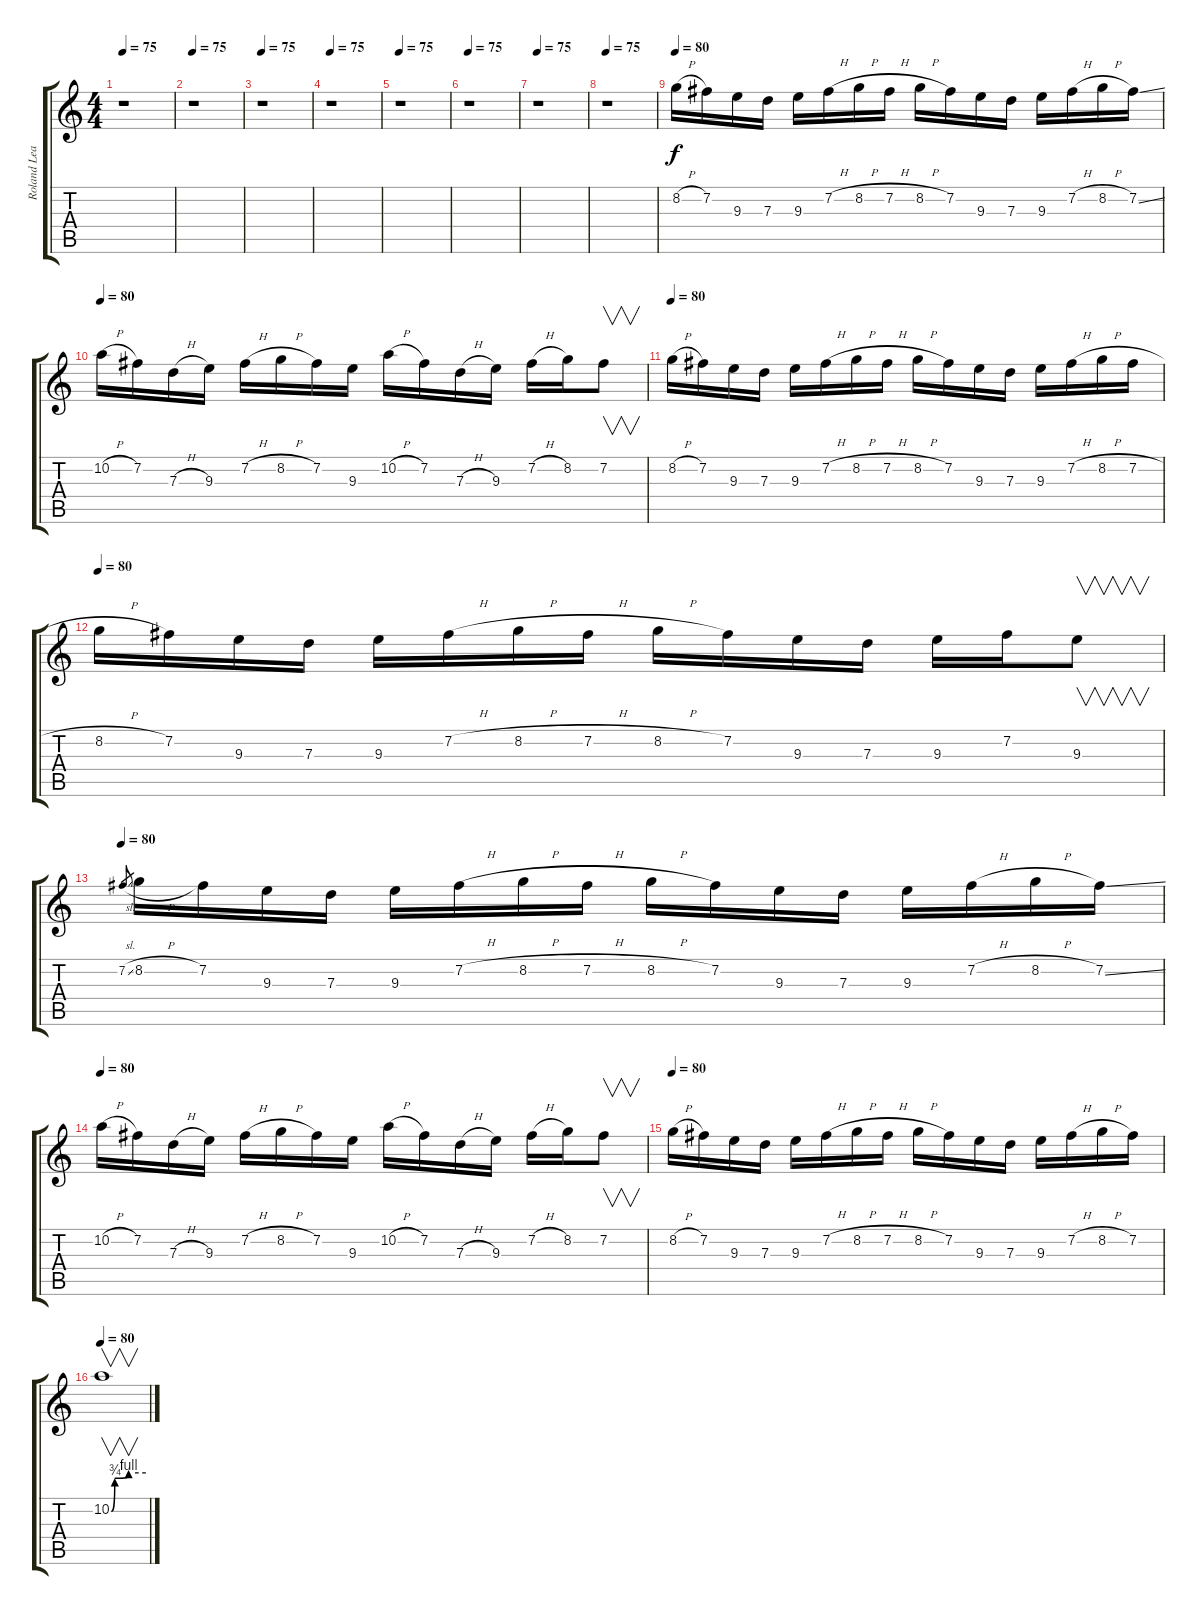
\track ("Roland Lead" "Roland Lea") {instrument overdrivenguitar}
\staff {score tabs}
\tuning (E4 B3 G3 D3 A2 E2) {hide}
\ts (4 4)
\tempo 75
\clef g2
\ks c
r.1{dy f} |
\tempo 75
r.1 |
\tempo 75
r.1 |
\tempo 75
r.1 |
\tempo 75
r.1 |
\tempo 75
r.1 |
\tempo 75
r.1 |
\tempo 75
r.1 |
\tempo 80
8.2{h}.16 7.2.16 9.3.16 7.3.16 9.3.16 7.2{h}.16 8.2{h}.16 7.2{h}.16 8.2{h}.16 7.2.16 9.3.16 7.3.16 9.3.16 7.2{h}.16 8.2{h}.16 7.2{ss}.16 |
\tempo 80
10.2{h}.16 7.2.16 7.3{h}.16 9.3.16 7.2{h}.16 8.2{h}.16 7.2.16 9.3.16 10.2{h}.16 7.2.16 7.3{h}.16 9.3.16 7.2{h}.16 8.2.16 7.2.8{v} |
\tempo 80
8.2{h}.16 7.2.16 9.3.16 7.3.16 9.3.16 7.2{h}.16 8.2{h}.16 7.2{h}.16 8.2{h}.16 7.2.16 9.3.16 7.3.16 9.3.16 7.2{h}.16 8.2{h}.16 7.2{h}.16 |
\tempo 80
8.2{h}.16 7.2.16 9.3.16 7.3.16 9.3.16 7.2{h}.16 8.2{h}.16 7.2{h}.16 8.2{h}.16 7.2.16 9.3.16 7.3.16 9.3.16 7.2.16 9.3.8{v} |
\tempo 80
7.2{sl}.8{gr} 8.2{h}.16 7.2.16 9.3.16 7.3.16 9.3.16 7.2{h}.16 8.2{h}.16 7.2{h}.16 8.2{h}.16 7.2.16 9.3.16 7.3.16 9.3.16 7.2{h}.16 8.2{h}.16 7.2{ss}.16 |
\tempo 80
10.2{h}.16 7.2.16 7.3{h}.16 9.3.16 7.2{h}.16 8.2{h}.16 7.2.16 9.3.16 10.2{h}.16 7.2.16 7.3{h}.16 9.3.16 7.2{h}.16 8.2.16 7.2.8{v} |
\tempo 80
8.2{h}.16 7.2.16 9.3.16 7.3.16 9.3.16 7.2{h}.16 8.2{h}.16 7.2{h}.16 8.2{h}.16 7.2.16 9.3.16 7.3.16 9.3.16 7.2{h}.16 8.2{h}.16 7.2.16 |
\tempo 80
10.2{be (custom 0 0 6 3 30 4 60 4)}.1{v}
